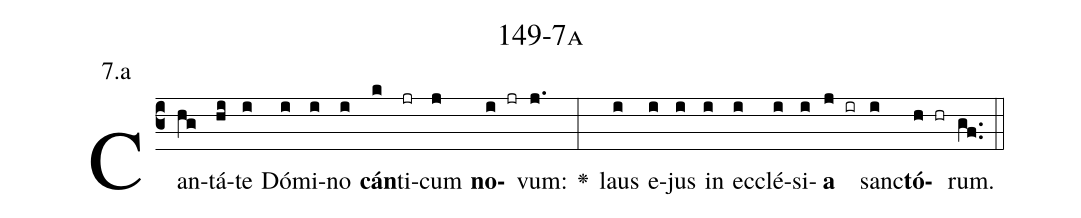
name: 149-7a;
annotation: 7.a;
%%
(c3)Can(hg)tá(hi)te(i) Dó(i)mi(i)no(i) <b>cán</b>(k)ti(jr)cum(j) <b>no</b>(i jr)vum:(j.) <v>\greheightstar</v>(:) laus(i) e(i)jus(i) in(i) ec(i)clé(i)si(i)<b>a</b>(j ir) sanc(i)<b>tó</b>(h hr)rum.(gf..) (::)


%E(i) u(i) o(j) u(i) a(h) e.(gf..) (::)
